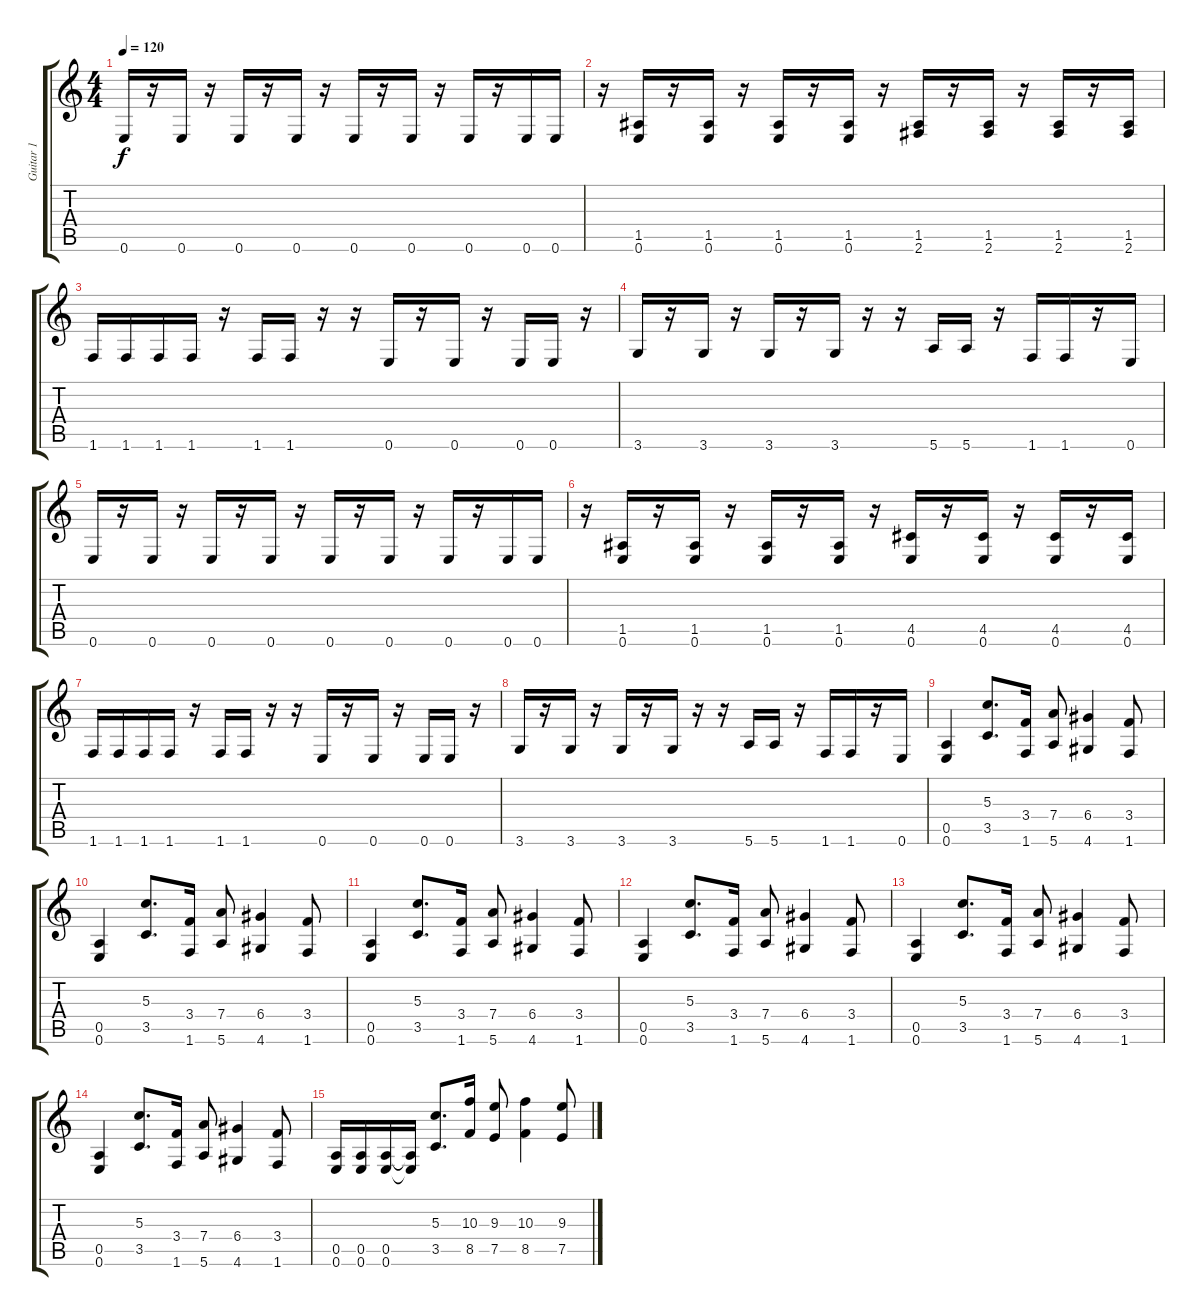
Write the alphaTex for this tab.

\track ("Guitar 1" "Guitar 1") {instrument overdrivenguitar}
\staff {score tabs}
\tuning (E4 B3 G3 D3 A2 E2) {hide}
\ts (4 4)
\tempo 120
\clef g2
\ks c
0.6.16{dy f} r.16 0.6.16 r.16 0.6.16 r.16 0.6.16 r.16 0.6.16 r.16 0.6.16 r.16 0.6.16 r.16 0.6.16 0.6.16 |
r.16 (1.5 0.6).16 r.16 (1.5 0.6).16 r.16 (1.5 0.6).16 r.16 (1.5 0.6).16 r.16 (1.5 2.6).16 r.16 (1.5 2.6).16 r.16 (1.5 2.6).16 r.16 (1.5 2.6).16 |
1.6.16 1.6.16 1.6.16 1.6.16 r.16 1.6.16 1.6.16 r.16 r.16 0.6.16 r.16 0.6.16 r.16 0.6.16 0.6.16 r.16 |
3.6.16 r.16 3.6.16 r.16 3.6.16 r.16 3.6.16 r.16 r.16 5.6.16 5.6.16 r.16 1.6.16 1.6.16 r.16 0.6.16 |
0.6.16 r.16 0.6.16 r.16 0.6.16 r.16 0.6.16 r.16 0.6.16 r.16 0.6.16 r.16 0.6.16 r.16 0.6.16 0.6.16 |
r.16 (1.5 0.6).16 r.16 (1.5 0.6).16 r.16 (1.5 0.6).16 r.16 (1.5 0.6).16 r.16 (4.5 0.6).16 r.16 (4.5 0.6).16 r.16 (4.5 0.6).16 r.16 (4.5 0.6).16 |
1.6.16 1.6.16 1.6.16 1.6.16 r.16 1.6.16 1.6.16 r.16 r.16 0.6.16 r.16 0.6.16 r.16 0.6.16 0.6.16 r.16 |
3.6.16 r.16 3.6.16 r.16 3.6.16 r.16 3.6.16 r.16 r.16 5.6.16 5.6.16 r.16 1.6.16 1.6.16 r.16 0.6.16 |
(0.5 0.6).4 (5.3 3.5).8{d} (3.4 1.6).16 (7.4 5.6).8 (6.4 4.6).4 (3.4 1.6).8 |
(0.5 0.6).4 (5.3 3.5).8{d} (3.4 1.6).16 (7.4 5.6).8 (6.4 4.6).4 (3.4 1.6).8 |
(0.5 0.6).4 (5.3 3.5).8{d} (3.4 1.6).16 (7.4 5.6).8 (6.4 4.6).4 (3.4 1.6).8 |
(0.5 0.6).4 (5.3 3.5).8{d} (3.4 1.6).16 (7.4 5.6).8 (6.4 4.6).4 (3.4 1.6).8 |
(0.5 0.6).4 (5.3 3.5).8{d} (3.4 1.6).16 (7.4 5.6).8 (6.4 4.6).4 (3.4 1.6).8 |
(0.5 0.6).4 (5.3 3.5).8{d} (3.4 1.6).16 (7.4 5.6).8 (6.4 4.6).4 (3.4 1.6).8 |
(0.5 0.6).16 (0.5 0.6).16 (0.5 0.6).16 (0.5{t} 0.6{t}).16 (5.3 3.5).8{d} (10.3 8.5).16 (9.3 7.5).8 (10.3 8.5).4 (9.3 7.5).8
